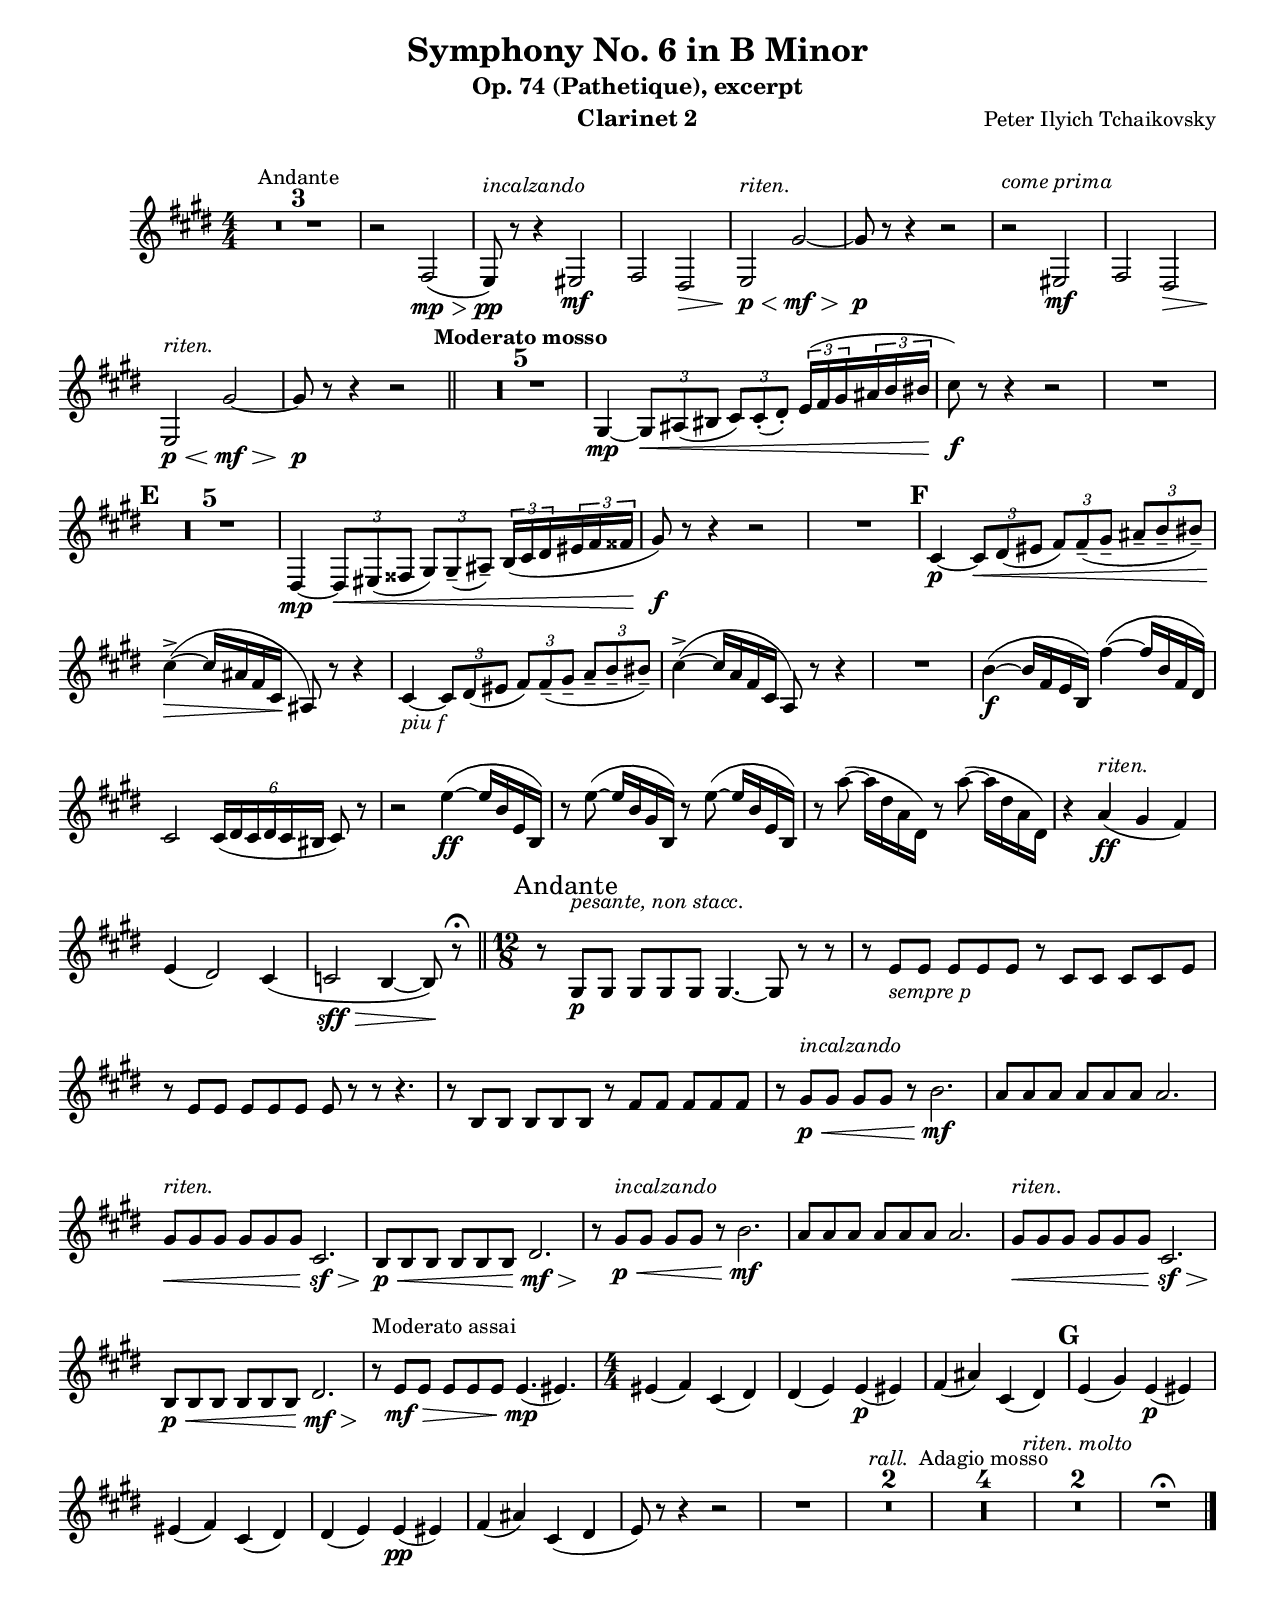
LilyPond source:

% This LilyPond file was generated by Rosegarden 13.06
\include "english.ly"
\version "2.16.2"
\header {
    composer = "Peter Ilyich Tchaikovsky"
    title = "Symphony No. 6 in B Minor"
    subtitle = "Op. 74 (Pathetique), excerpt"
    instrument = "Clarinet 2"
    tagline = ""
}
#(set-global-staff-size 18)
#(set-default-paper-size "letter")
\paper {
  system-system-spacing #'basic-distance = #15
}
global = {
    \time 4/4
    \skip 1*41  %% 1-41
    % \time 12/8
    \skip 8*2 \skip 4.*2 \skip 1.*12 \skip 4. \skip 8  %% 42-54
    % \time 4/4
    \skip 2 \skip 1*17 \skip 2  %% 55-72
}
globalTempo = {
    \override Score.MetronomeMark #'transparent = ##t
    \tempo 4 = 120  \skip 1*78 \skip 2 
}
\score {
    << % common

    \context Staff = "track 1" << 
        \set Score.skipBars = ##t
        \set Staff.printKeyCancellation = ##f
        \new Voice \global
        \new Voice \globalTempo

        \context Voice = "voice 1" {
            \override Voice.TextScript #'padding = #2.0
            \once \override Staff.TimeSignature #'style = #'() 
            \time 4/4
            
            \clef "treble"
            \transpose bf a {
            \key f \major
            R1*3 ^"Andante"  |
            r2 g \mp \> (  |
%% 5
            f 8 \pp \! ) ^\markup { \italic "incalzando" } r r4 fs 2 \mf  |
            g 2 e \>  |
            f 2 \p \< ^\markup { \italic "riten." } a' \mf \> ~  |
            a' 8 \p r r4 r2  |
            r2 ^\markup { \italic "come prima" } fs \mf  |
%% 10
            g 2 e \>  |
            f 2 \p \< ^\markup { \italic "riten." } a' \mf \> ~  |
            a' 8 \p r r4 r2  |
            \bar "||"
            R1*5 ^\markup { \bold "Moderato mosso" }  |
            a 4 \mp ~ \times 2/3 { a 8 \< b ( cs' } \times 2/3 { d' ) d' -. ( e' -. ) } \times 2/3 { f' 16 ( g' a' } \times 2/3 { b' c'' cs'' }  |
            d'' 8 \f ) r r4 r2  |
%% 20
            R1  |
            \mark #5 % E
            R1*5  |
            e 4 \mp ~ \times 2/3 { e 8 \< fs ( gs } \times 2/3 { a ) a -- ( b -- ) } \times 2/3 { c' 16 ( d' e' } \times 2/3 { fs' g' gs' }  |
            a' 8 \f ) r r4 r2  |
            R1  |
            \mark \default % F
            d' 4 \p ~ \times 2/3 { d' 8 \< e' ( fs' } \times 2/3 { g' ) g' -- ( a' -- } \times 2/3 { b' -- c'' -- cs'' -- ) }  |
%% 30
            d'' 4 -> \> ~ ( d'' 16 b' g' d' \! b 8 ) r r4  |
            d' 4 _\markup { \italic "piu f" } ~ \times 2/3 { d' 8 e' ( fs' } \times 2/3 { g' ) g' -- ( a' -- } \times 2/3 { bf' -- c'' -- cs'' -- ) }  |
            d'' 4 -> ~ ( d'' 16 bf' g' d' bf 8 ) r r4  |
            R1  |
            c'' 4 \f ~ ( c'' 16 g' f' c' ) g'' 4 ~ ( g'' 16 c'' g' e' )  |
%% 35
            d' 2 \times 4/6 { d' 16 ( e' d' e' d' cs' } d' 8 ) r  |
            r2 f'' 4 \ff ~ ( f'' 16 c'' f' c' )  |
            r8 f'' ~ ( f'' 16 c'' a' c' ) r8 f'' ~ ( f'' 16 c'' f' c' )  |
            r8 bf'' ~ ( bf'' 16 e'' bf' e' ) r8 bf'' ~ ( bf'' 16 e'' bf' e' )  |
            r4 bf' \ff ^\markup { \italic "riten." } ( a' g' )  |
%% 40
            f' 4 ( e' 2 ) d' 4 (  |
            df' 2 \sff \> c' 4 ~ c' 8 \! ) r \fermata  |
            \bar "||"
            \time 12/8
            r8 \mark "Andante" a \p ^\markup { \italic "pesante, non stacc." } a a a a a 4. ~ a 8 r r  |
            r8 f' _\markup { \italic "sempre p" } f' f' f' f' r d' d' d' d' f'  |
            r8 f' f' f' f' f' f' r r r4.  |
%% 45
            r8 c' c' c' c' c' r g' g' g' g' g'  |
            r8 a' \p \< ^\markup { \italic "incalzando" } a' a' a' r c'' 2. \mf  |
            bf' 8 bf' bf' bf' bf' bf' bf' 2.  |
            a' 8 \< ^\markup { \italic "riten." } a' a' a' a' a' d' 2. \sf \>  |
            c' 8 \p \< c' c' c' c' c' e' 2. \mf \>  |
%% 50
            r8 \! a' \p \< ^\markup { \italic "incalzando" } a' a' a' r c'' 2. \mf  |
            bf' 8 bf' bf' bf' bf' bf' bf' 2.  |
            a' 8 \< ^\markup { \italic "riten." } a' a' a' a' a' d' 2. \sf \>  |
            c' 8 \p \< c' c' c' c' c' e' 2. \mf \>  |
            r8 \! ^"Moderato assai" f' \mf \> f' f' f' f' f' 4. \mp ( fs' )  |
%% 55
            \once \override Staff.TimeSignature #'style = #'() 
            \time 4/4
            fs' 4 ( g' ) d' ( e' )  |
            e' 4 ( f' ) f' \p ( fs' )  |
            g' 4 ( b' ) d' ( e' )  |
            \mark \default % G
            f' 4 ( a' ) f' \p ( fs' )  |
            fs' 4 ( g' ) d' ( e' )  |
%% 60
            e' 4 ( f' ) f' \pp ( fs' )  |
            g' 4 ( b' ) d' ( e'  |
            f' 8 ) r r4 r2  |
            R1  |
            R1*2 ^\markup { \italic "rall." }  |
            R1*4 ^"Adagio mosso"  |
            R1*2 ^\markup { \italic "riten. molto" }  |
            R1 \fermataMarkup  |
            \bar "|."
            } % Transpose
        } % Voice
    >> % Staff (final) ends

>> % notes

\layout {
    indent = 1.2\cm
    short-indent = 0.0\cm
    \context { \Staff \RemoveEmptyStaves }
    \context { \Score
      \remove "Bar_number_engraver"
      \override SpacingSpanner #'base-shortest-duration = #(ly:make-moment 1 10)
    }
}
} % score
